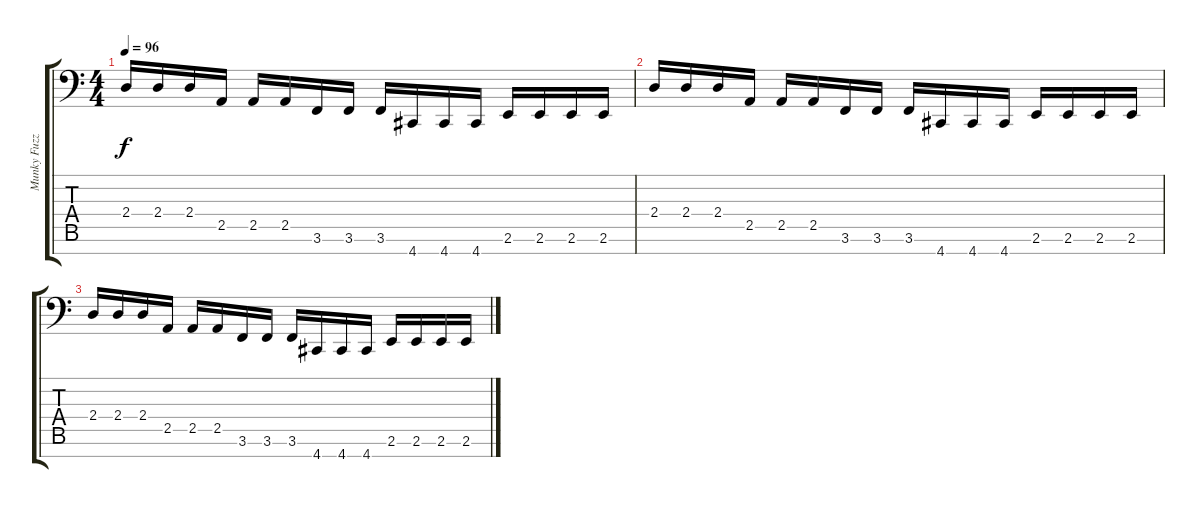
\track ("Munky Fuzz" "Munky Fuzz") {instrument baritonesax}
\staff {score tabs}
\tuning (D4 A3 F3 C3 G2 D2 A1) {hide}
\ts (4 4)
\tempo 96
\clef f4
\ks c
2.4.16{dy f} 2.4.16 2.4.16 2.5.16 2.5.16 2.5.16 3.6.16 3.6.16 3.6.16 4.7.16 4.7.16 4.7.16 2.6.16 2.6.16 2.6.16 2.6.16 |
2.4.16 2.4.16 2.4.16 2.5.16 2.5.16 2.5.16 3.6.16 3.6.16 3.6.16 4.7.16 4.7.16 4.7.16 2.6.16 2.6.16 2.6.16 2.6.16 |
2.4.16 2.4.16 2.4.16 2.5.16 2.5.16 2.5.16 3.6.16 3.6.16 3.6.16 4.7.16 4.7.16 4.7.16 2.6.16 2.6.16 2.6.16 2.6.16
